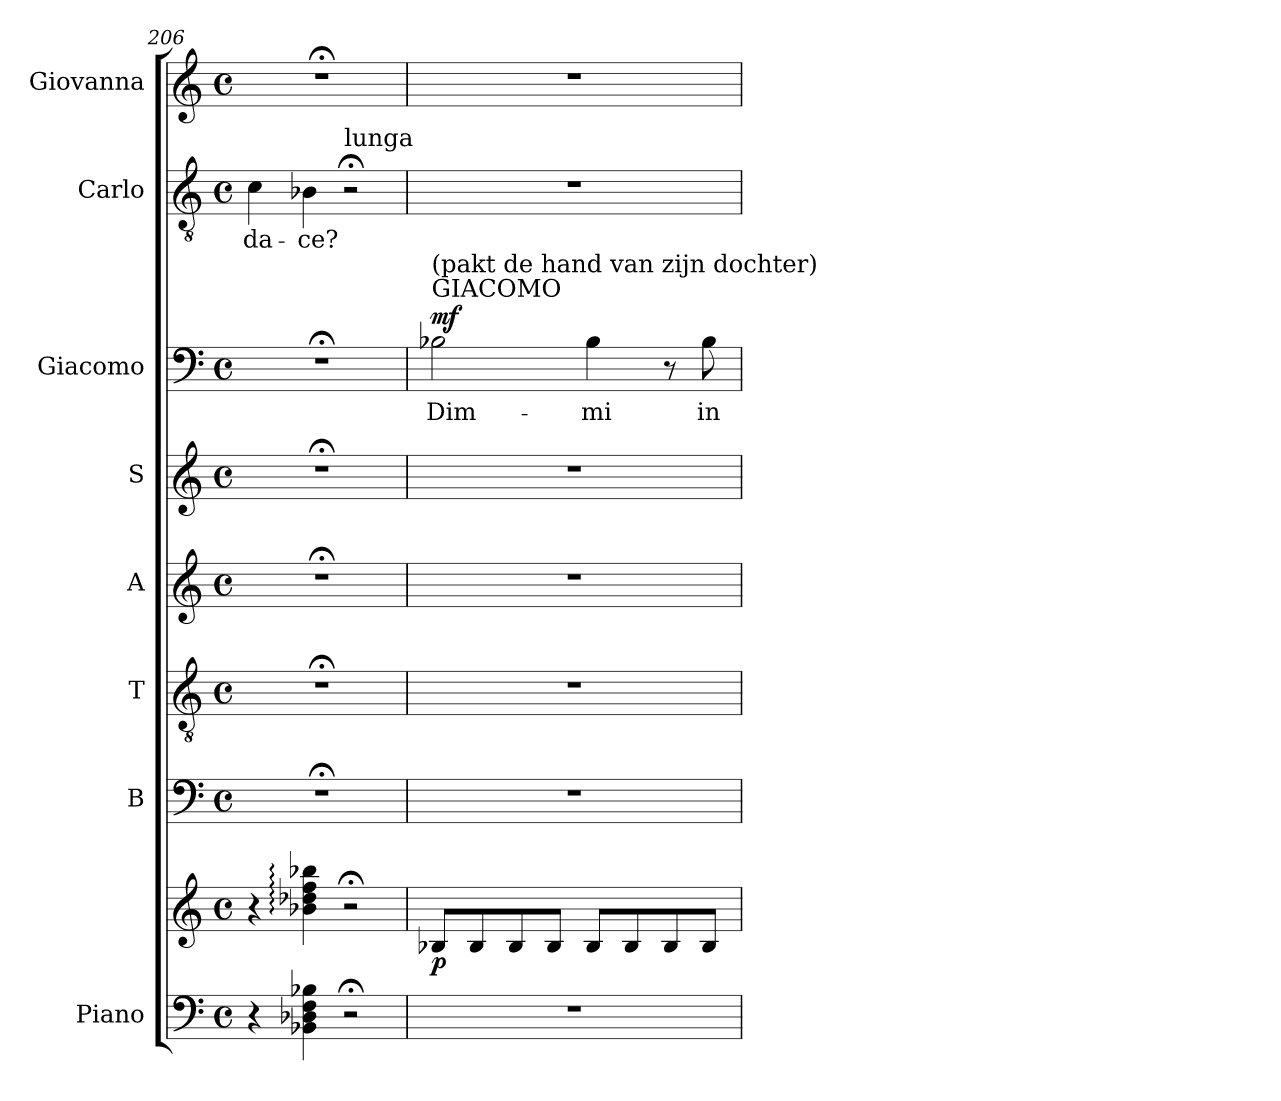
**kern	**kern	**dynam	**kern	**kern	**kern	**kern	**kern	**text	**dynam	**kern	**text	**kern
*part8	*part8	*part8	*part7	*part6	*part5	*part4	*part3	*part3	*part3	*part2	*part2	*part1
*staff9	*staff8	*staff8/9	*staff7	*staff6	*staff5	*staff4	*staff3	*staff3	*staff3	*staff2	*staff2	*staff1
*I"Piano	*	*	*I"B	*I"T	*I"A	*I"S	*I"Giacomo	*	*	*I"Carlo	*	*I"Giovanna
*I'Pno	*	*	*I'B	*I'T	*I'A	*I'S	*	*	*	*	*	*
*clefF4	*clefG2	*	*clefF4	*clefGv2	*clefG2	*clefG2	*clefF4	*	*	*clefGv2	*	*clefG2
*k[]	*k[]	*	*k[]	*k[]	*k[]	*k[]	*k[]	*	*	*k[]	*	*k[]
*M4/4	*M4/4	*	*M4/4	*M4/4	*M4/4	*M4/4	*M4/4	*	*	*M4/4	*	*M4/4
*met(c)	*met(c)	*	*met(c)	*met(c)	*met(c)	*met(c)	*met(c)	*	*	*met(c)	*	*met(c)
=206	=206	=206	=206	=206	=206	=206	=206	=206	=206	=206	=206	=206
!	!	!	!	!	!	!	!	!	!	!	!LO:LY:b	!
4r	4r	.	1r;<	1r;<	1r;<	1r;<	1r;<	.	.	4c\	-da-	1r;<
!	!	!	!	!	!	!	!	!	!	!	!LO:LY:b	!
4BB-X\ 4D-X\ 4F\ 4B-X\	4b-X\: 4dd-X\: 4ff\: 4bb-X\:	.	.	.	.	.	.	.	.	4B-X\	-ce?	.
!	!	!	!	!	!	!	!	!	!	!LO:TX:a:t=lunga	!	!
2r;<	2r;<	.	.	.	.	.	.	.	.	2r;<	.	.
!!LO:LB:g=z
=207	=207	=207	=207	=207	=207	=207	=207	=207	=207	=207	=207	=207
!	!	!	!	!	!	!	!LO:TX:a:t=GIACOMO	!	!	!	!	!
!	!	!	!	!	!	!	!LO:TX:a:t=(pakt de hand van zijn dochter)	!	!	!	!	!
!	!	!LO:DY:b	!	!	!	!	!	!LO:LY:b	!LO:DY:a	!	!	!
1r	8B-X/L	p	1r	1r	1r	1r	2B-X\	Dim-	mf	1r	.	1r
.	8B-/	.	.	.	.	.	.	.	.	.	.	.
.	8B-/	.	.	.	.	.	.	.	.	.	.	.
.	8B-/J	.	.	.	.	.	.	.	.	.	.	.
!	!	!	!	!	!	!	!	!LO:LY:b	!	!	!	!
.	8B-/L	.	.	.	.	.	4B-\	-mi	.	.	.	.
.	8B-/	.	.	.	.	.	.	.	.	.	.	.
.	8B-/	.	.	.	.	.	8r	.	.	.	.	.
!	!	!	!	!	!	!	!	!LO:LY:b	!	!	!	!
.	8B-/J	.	.	.	.	.	8B-\	in	.	.	.	.
=	=	=	=	=	=	=	=	=	=	=	=	=
*-	*-	*-	*-	*-	*-	*-	*-	*-	*-	*-	*-	*-
